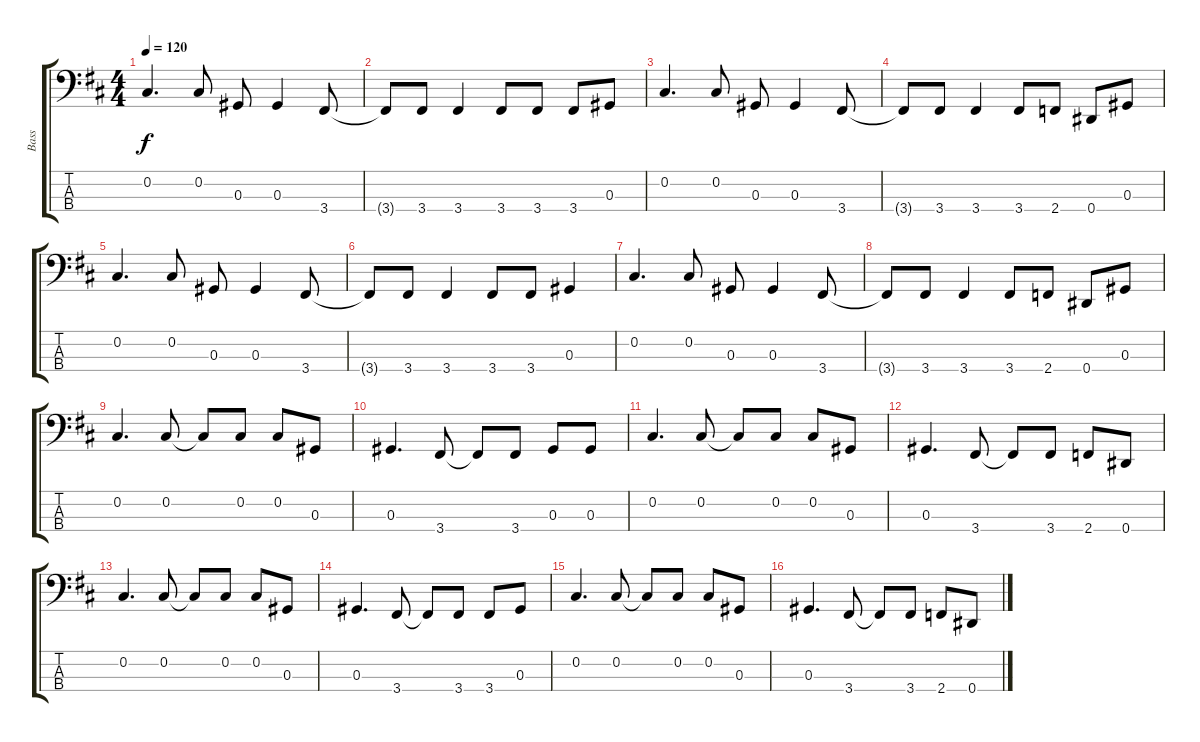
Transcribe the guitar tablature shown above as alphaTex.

\track ("Bass" "Bass") {instrument electricbassfinger}
\staff {score tabs}
\tuning (Gb2 Db2 Ab1 Eb1) {hide}
\ts (4 4)
\tempo 120
\clef f4
\ks d
0.2.4{d dy f} 0.2.8 0.3.8 0.3.4 3.4.8 |
3.4{t}.8 3.4.8 3.4.4 3.4.8 3.4.8 3.4.8 0.3.8 |
0.2.4{d} 0.2.8 0.3.8 0.3.4 3.4.8 |
3.4{t}.8 3.4.8 3.4.4 3.4.8 2.4.8 0.4.8 0.3.8 |
0.2.4{d} 0.2.8 0.3.8 0.3.4 3.4.8 |
3.4{t}.8 3.4.8 3.4.4 3.4.8 3.4.8 0.3.4 |
0.2.4{d} 0.2.8 0.3.8 0.3.4 3.4.8 |
3.4{t}.8 3.4.8 3.4.4 3.4.8 2.4.8 0.4.8 0.3.8 |
0.2.4{d} 0.2.8 0.2{t}.8 0.2.8 0.2.8 0.3.8 |
0.3.4{d} 3.4.8 3.4{t}.8 3.4.8 0.3.8 0.3.8 |
0.2.4{d} 0.2.8 0.2{t}.8 0.2.8 0.2.8 0.3.8 |
0.3.4{d} 3.4.8 3.4{t}.8 3.4.8 2.4.8 0.4.8 |
0.2.4{d} 0.2.8 0.2{t}.8 0.2.8 0.2.8 0.3.8 |
0.3.4{d} 3.4.8 3.4{t}.8 3.4.8 3.4.8 0.3.8 |
0.2.4{d} 0.2.8 0.2{t}.8 0.2.8 0.2.8 0.3.8 |
0.3.4{d} 3.4.8 3.4{t}.8 3.4.8 2.4.8 0.4.8
